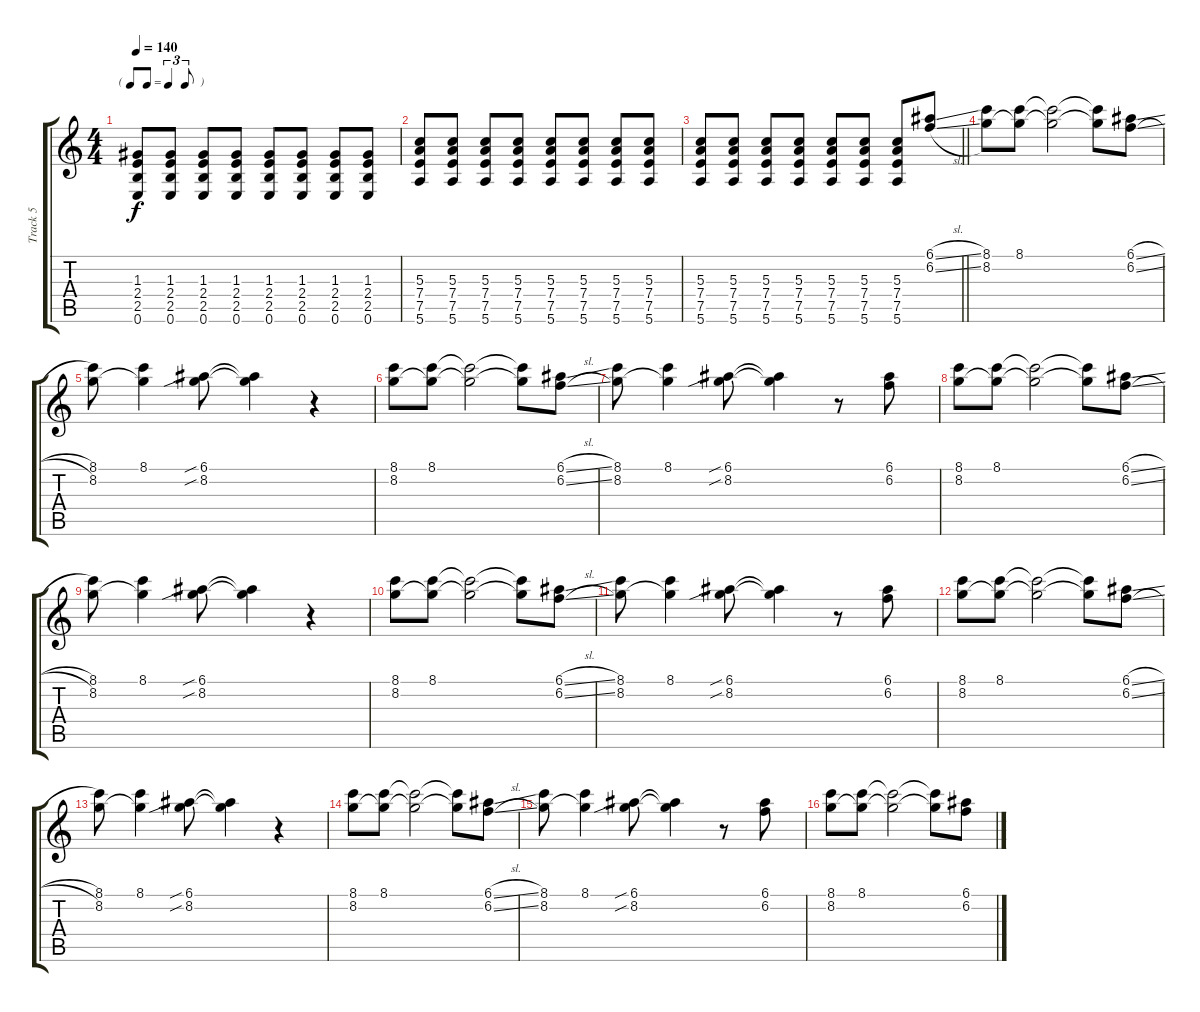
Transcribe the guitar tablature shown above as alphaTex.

\track ("Track 5" "Track 5") {instrument electricguitarclean}
\staff {score tabs}
\tuning (E4 B3 G3 D3 A2 E2) {hide}
\ts (4 4)
\tf triplet8th
\tempo 140
\clef g2
\ks c
(1.3 2.4 2.5 0.6).8{dy f} (1.3 2.4 2.5 0.6).8 (1.3 2.4 2.5 0.6).8 (1.3 2.4 2.5 0.6).8 (1.3 2.4 2.5 0.6).8 (1.3 2.4 2.5 0.6).8 (1.3 2.4 2.5 0.6).8 (1.3 2.4 2.5 0.6).8 |
(5.3 7.4 7.5 5.6).8 (5.3 7.4 7.5 5.6).8 (5.3 7.4 7.5 5.6).8 (5.3 7.4 7.5 5.6).8 (5.3 7.4 7.5 5.6).8 (5.3 7.4 7.5 5.6).8 (5.3 7.4 7.5 5.6).8 (5.3 7.4 7.5 5.6).8 |
\barLineRight lightlight
(5.3 7.4 7.5 5.6).8 (5.3 7.4 7.5 5.6).8 (5.3 7.4 7.5 5.6).8 (5.3 7.4 7.5 5.6).8 (5.3 7.4 7.5 5.6).8 (5.3 7.4 7.5 5.6).8 (5.3 7.4 7.5 5.6).8 (6.1{sl} 6.2{sl}).8{volume 10} |
(8.1 8.2).8 (8.1 8.2{t}).8 (8.1{t} 8.2{t}).2 (8.1{t} 8.2{t}).8 (6.1{sl} 6.2{sl}).8 |
(8.1 8.2).8 (8.1 8.2{t}).4 (6.1{sib} 8.2{sib}).8 (6.1{t} 8.2{t}).4 r.4 |
(8.1 8.2).8 (8.1 8.2{t}).8 (8.1{t} 8.2{t}).2 (8.1{t} 8.2{t}).8 (6.1{sl} 6.2{sl}).8 |
(8.1 8.2).8 (8.1 8.2{t}).4 (6.1{sib} 8.2{sib}).8 (6.1{t} 8.2{t}).4 r.8 (6.1 6.2).8 |
(8.1 8.2).8 (8.1 8.2{t}).8 (8.1{t} 8.2{t}).2 (8.1{t} 8.2{t}).8 (6.1{sl} 6.2{sl}).8 |
(8.1 8.2).8 (8.1 8.2{t}).4 (6.1{sib} 8.2{sib}).8 (6.1{t} 8.2{t}).4 r.4 |
(8.1 8.2).8 (8.1 8.2{t}).8 (8.1{t} 8.2{t}).2 (8.1{t} 8.2{t}).8 (6.1{sl} 6.2{sl}).8 |
(8.1 8.2).8 (8.1 8.2{t}).4 (6.1{sib} 8.2{sib}).8 (6.1{t} 8.2{t}).4 r.8 (6.1 6.2).8 |
(8.1 8.2).8 (8.1 8.2{t}).8 (8.1{t} 8.2{t}).2 (8.1{t} 8.2{t}).8 (6.1{sl} 6.2{sl}).8 |
(8.1 8.2).8 (8.1 8.2{t}).4 (6.1{sib} 8.2{sib}).8 (6.1{t} 8.2{t}).4 r.4 |
(8.1 8.2).8 (8.1 8.2{t}).8 (8.1{t} 8.2{t}).2 (8.1{t} 8.2{t}).8 (6.1{sl} 6.2{sl}).8 |
(8.1 8.2).8 (8.1 8.2{t}).4 (6.1{sib} 8.2{sib}).8 (6.1{t} 8.2{t}).4 r.8 (6.1 6.2).8 |
(8.1 8.2).8 (8.1 8.2{t}).8 (8.1{t} 8.2{t}).2 (8.1{t} 8.2{t}).8 (6.1{sl} 6.2{sl}).8
